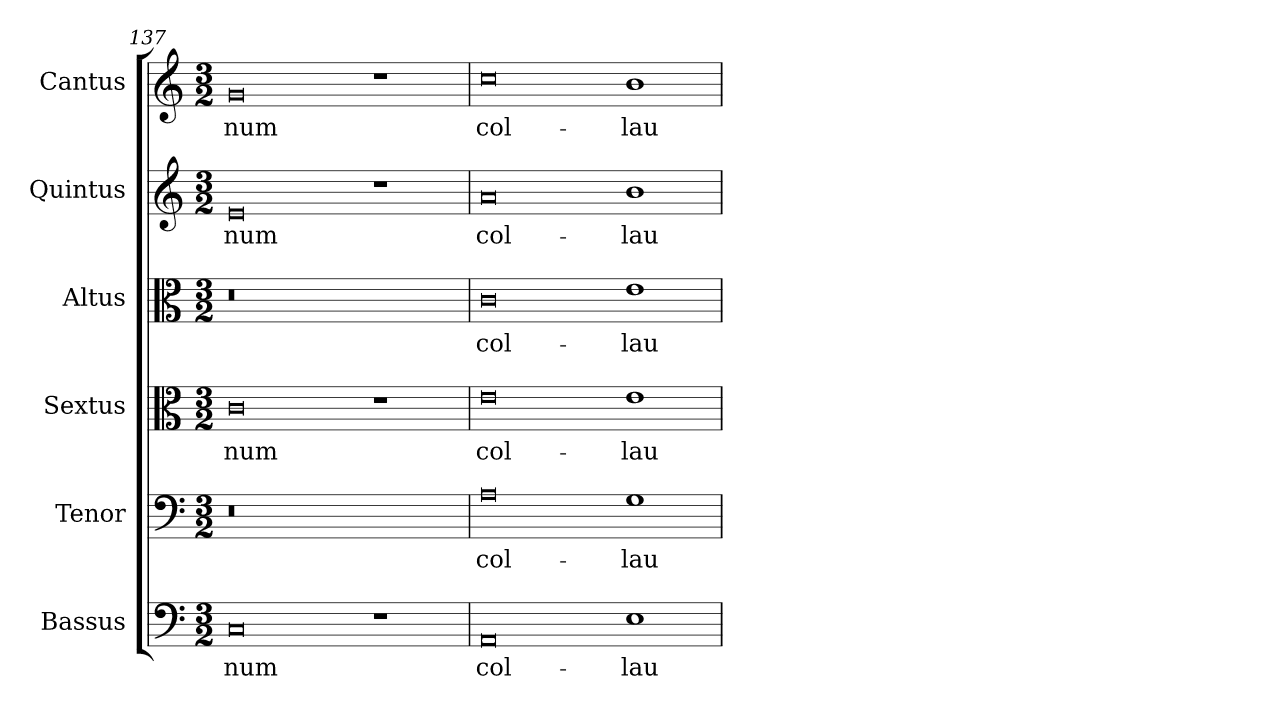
**kern	**text	**kern	**text	**kern	**text	**kern	**text	**kern	**text	**kern	**text
*part6	*part6	*part5	*part5	*part4	*part4	*part3	*part3	*part2	*part2	*part1	*part1
*staff6	*staff6	*staff5	*staff5	*staff4	*staff4	*staff3	*staff3	*staff2	*staff2	*staff1	*staff1
*I"Bassus	*	*I"Tenor	*	*I"Sextus	*	*I"Altus	*	*I"Quintus	*	*I"Cantus	*
*I'Bassus	*	*I'Tenor	*	*I'Sextus	*	*I'Altus	*	*I'Quintus	*	*I'Cantus	*
*clefF4	*	*clefF4	*	*clefC3	*	*clefC3	*	*clefG2	*	*clefG2	*
*M3/2	*	*M3/2	*	*M3/2	*	*M3/2	*	*M3/2	*	*M3/2	*
=137	=137	=137	=137	=137	=137	=137	=137	=137	=137	=137	=137
!	!LO:LY:b:cj	!	!	!	!LO:LY:b:cj	!	!	!	!LO:LY:b:cj	!	!LO:LY:b:cj
0C	-num	0.r	.	0c	-num	0.r	.	0e	-num	0g	-num
1r	.	.	.	1r	.	.	.	1r	.	1r	.
=138	=138	=138	=138	=138	=138	=138	=138	=138	=138	=138	=138
!	!LO:LY:b:cj	!	!LO:LY:b:cj	!	!LO:LY:b:cj	!	!LO:LY:b:cj	!	!LO:LY:b:cj	!	!LO:LY:b:cj
0AA	col-	0A	col-	0e	col-	0c	col-	0a	col-	0cc	col-
!	!LO:LY:b:cj	!	!LO:LY:b:cj	!	!LO:LY:b:cj	!	!LO:LY:b:cj	!	!LO:LY:b:cj	!	!LO:LY:b:cj
1E	-lau-	1G	-lau-	1e	-lau-	1e	-lau-	1b	-lau-	1b	-lau-
=	=	=	=	=	=	=	=	=	=	=	=
*-	*-	*-	*-	*-	*-	*-	*-	*-	*-	*-	*-
